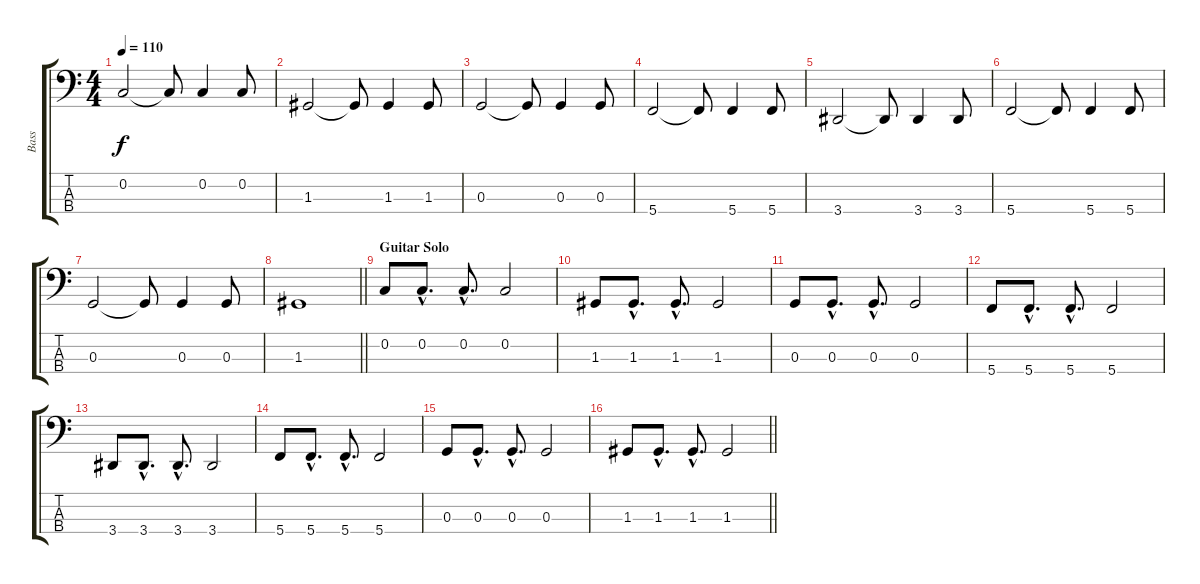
\track ("Bass" "Bass") {instrument electricbassfinger}
\staff {score tabs}
\tuning (F2 C2 G1 C1) {hide}
\ts (4 4)
\tempo 110
\clef f4
\ks c
0.2.2{dy f} 0.2{t}.8 0.2.4 0.2.8 |
1.3.2 1.3{t}.8 1.3.4 1.3.8 |
0.3.2 0.3{t}.8 0.3.4 0.3.8 |
5.4.2 5.4{t}.8 5.4.4 5.4.8 |
3.4.2 3.4{t}.8 3.4.4 3.4.8 |
5.4.2 5.4{t}.8 5.4.4 5.4.8 |
0.3.2 0.3{t}.8 0.3.4 0.3.8 |
\barLineRight lightlight
1.3.1 |
\section ("" "Guitar Solo")
0.2.8 0.2{hac}.8{d} 0.2{hac}.8{d} 0.2.2 |
1.3.8 1.3{hac}.8{d} 1.3{hac}.8{d} 1.3.2 |
0.3.8 0.3{hac}.8{d} 0.3{hac}.8{d} 0.3.2 |
5.4.8 5.4{hac}.8{d} 5.4{hac}.8{d} 5.4.2 |
3.4.8 3.4{hac}.8{d} 3.4{hac}.8{d} 3.4.2 |
5.4.8 5.4{hac}.8{d} 5.4{hac}.8{d} 5.4.2 |
0.3.8 0.3{hac}.8{d} 0.3{hac}.8{d} 0.3.2 |
\barLineRight lightlight
1.3.8 1.3{hac}.8{d} 1.3{hac}.8{d} 1.3.2
